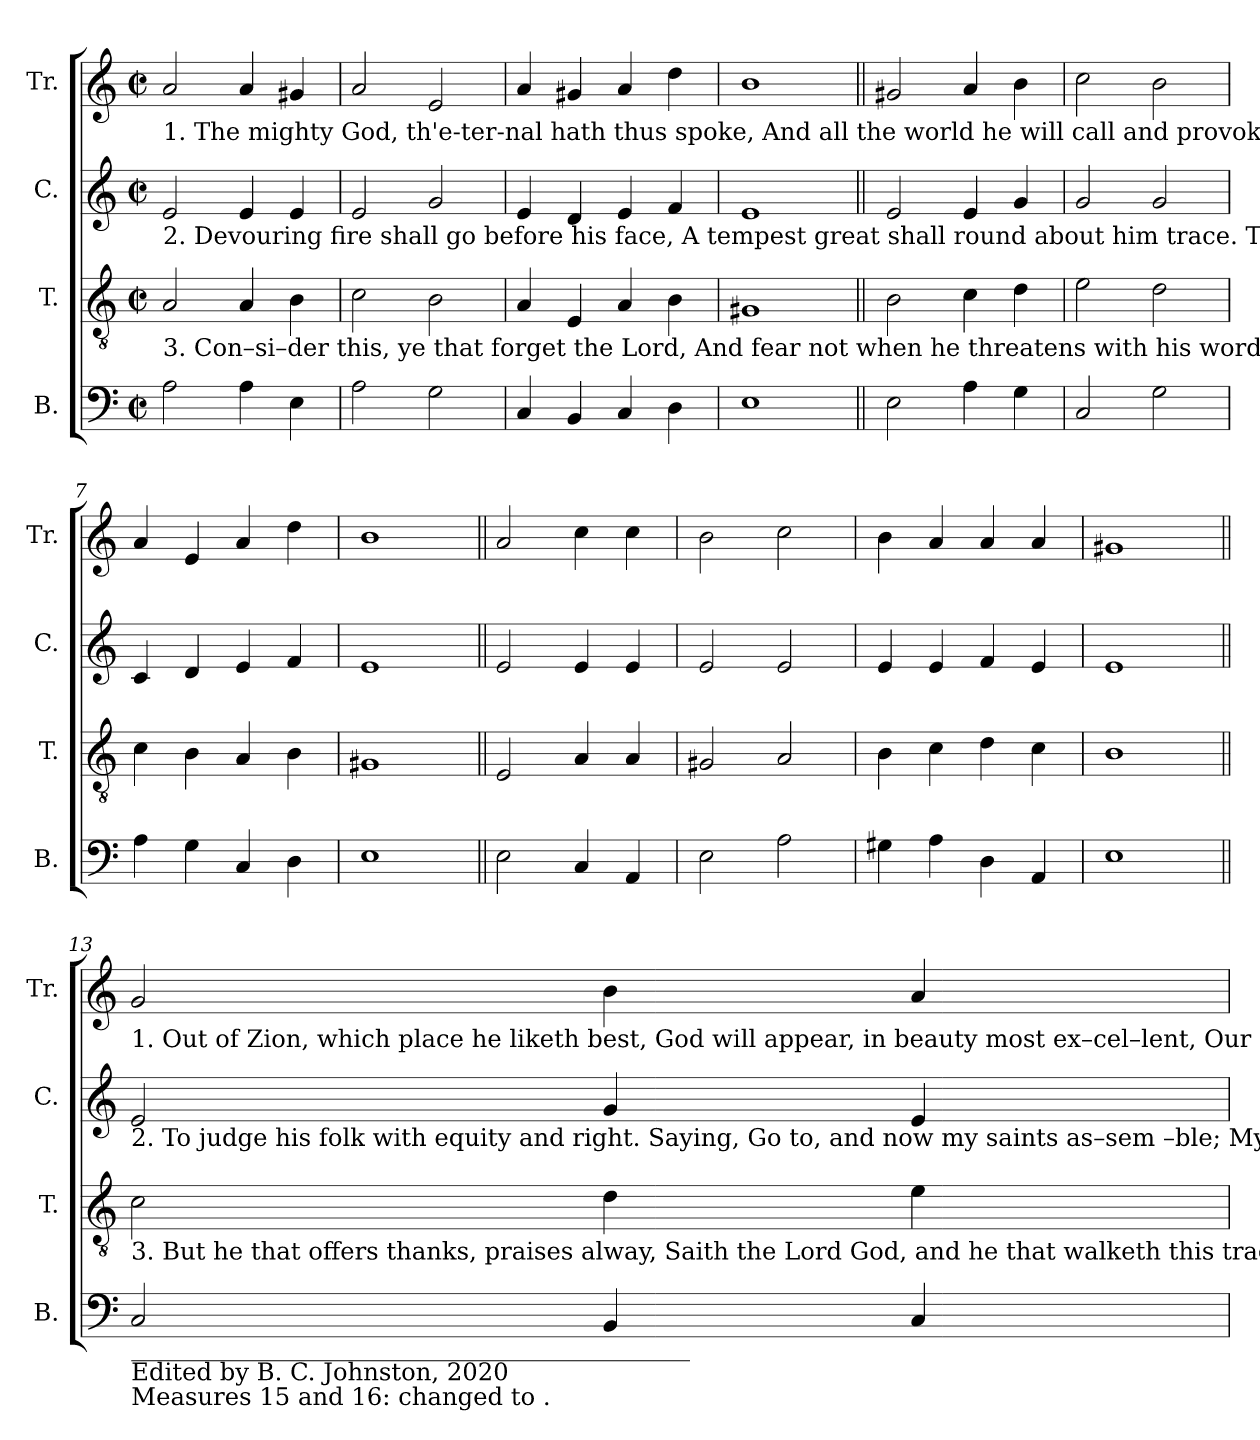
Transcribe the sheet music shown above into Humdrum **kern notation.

**kern	**kern	**kern	**kern
*part4	*part3	*part2	*part1
*staff4	*staff3	*staff2	*staff1
*I"B.	*I"T.	*I"C.	*I"Tr.
*I'B.	*I'T.	*I'C.	*I'Tr.
*clefF4	*clefGv2	*clefG2	*clefG2
*k[]	*k[]	*k[]	*k[]
*M2/2	*M2/2	*M2/2	*M2/2
*met(c|)	*met(c|)	*met(c|)	*met(c|)
*MM140	*MM140	*MM140	*MM140
=1	=1	=1	=1
!	!	!	!LO:TX:b:t=1. The mighty God, th'e-ter-nal hath  thus  spoke,     And  all  the world he will call and provoke!       E'en from the east, and so forth to the west&colon;
!	!	!LO:TX:b:t=2. Devouring   fire  shall  go   before   his    face,       A tempest great shall round about him trace.   Then shall he call the earth and heavens bright,	!
!	!LO:TX:b:t=3. Con–si–der  this,   ye   that  forget  the   Lord,     And fear not when he threatens with his word,   Lest  without  help he  spoils you as a   prey&colon;	!	!
2A\	2A/	2e/	2a/
4A\	4A/	4e/	4a/
4E\	4B\	4e/	4g#X/
=2	=2	=2	=2
2A\	2c\	2e/	2a/
2G\	2B\	2g/	2e/
=3	=3	=3	=3
4C/	4A/	4e/	4a/
4BB/	4E/	4d/	4g#X/
4C/	4A/	4e/	4a/
4D\	4B\	4f/	4dd\
=4	=4	=4	=4
1E	1G#X	1e	1b
=5||	=5||	=5||	=5||
2E\	2B\	2e/	2g#X/
4A\	4c\	4e/	4a/
4G\	4d\	4g/	4b\
=6	=6	=6	=6
2C/	2e\	2g/	2cc\
2G\	2d\	2g/	2b\
=7	=7	=7	=7
4A\	4c\	4c/	4a/
4G\	4B\	4d/	4e/
4C/	4A/	4e/	4a/
4D\	4B\	4f/	4dd\
=8	=8	=8	=8
1E	1G#X	1e	1b
=9||	=9||	=9||	=9||
2E\	2E/	2e/	2a/
4C/	4A/	4e/	4cc\
4AA/	4A/	4e/	4cc\
=10	=10	=10	=10
2E\	2G#X/	2e/	2b\
2A\	2A/	2e/	2cc\
=11	=11	=11	=11
4G#X\	4B\	4e/	4b\
4A\	4c\	4e/	4a/
4D\	4d\	4f/	4a/
4AA/	4c\	4e/	4a/
=12	=12	=12	=12
1E	1B	1e	1g#X
!!LO:LB:g=z
=13||	=13||	=13||	=13||
!	!	!	!LO:TX:b:t=1. Out of Zion, which place he liketh best,   God will  appear, in    beauty        most  ex–cel–lent,    Our God will come before that long time be  spent.
!	!	!LO:TX:b:t=2. To judge his folk with  equity  and  right.  Saying, Go  to,  and  now    my  saints  as–sem –ble;    My pact they keep, their gifts  do  not   dissemble.	!
!	!LO:TX:b:t=3. But he that offers  thanks,  praises alway,  Saith the Lord God, and  he that  walketh  this  trace,   I will teach him God's saving health to  em –  brace.	!	!
!LO:TX:b:t=______________________________________________	!	!	!
!LO:TX:b:t=Edited by B. C. Johnston, 2020	!	!	!
!LO:TX:b:t=Measures 15 and 16&colon;                                 changed to                               .	!	!	!
2C/	2c\	2e/	2g/
4BB/	4d\	4g/	4b\
4C/	4e\	4e/	4a/
=	=	=	=
*-	*-	*-	*-
